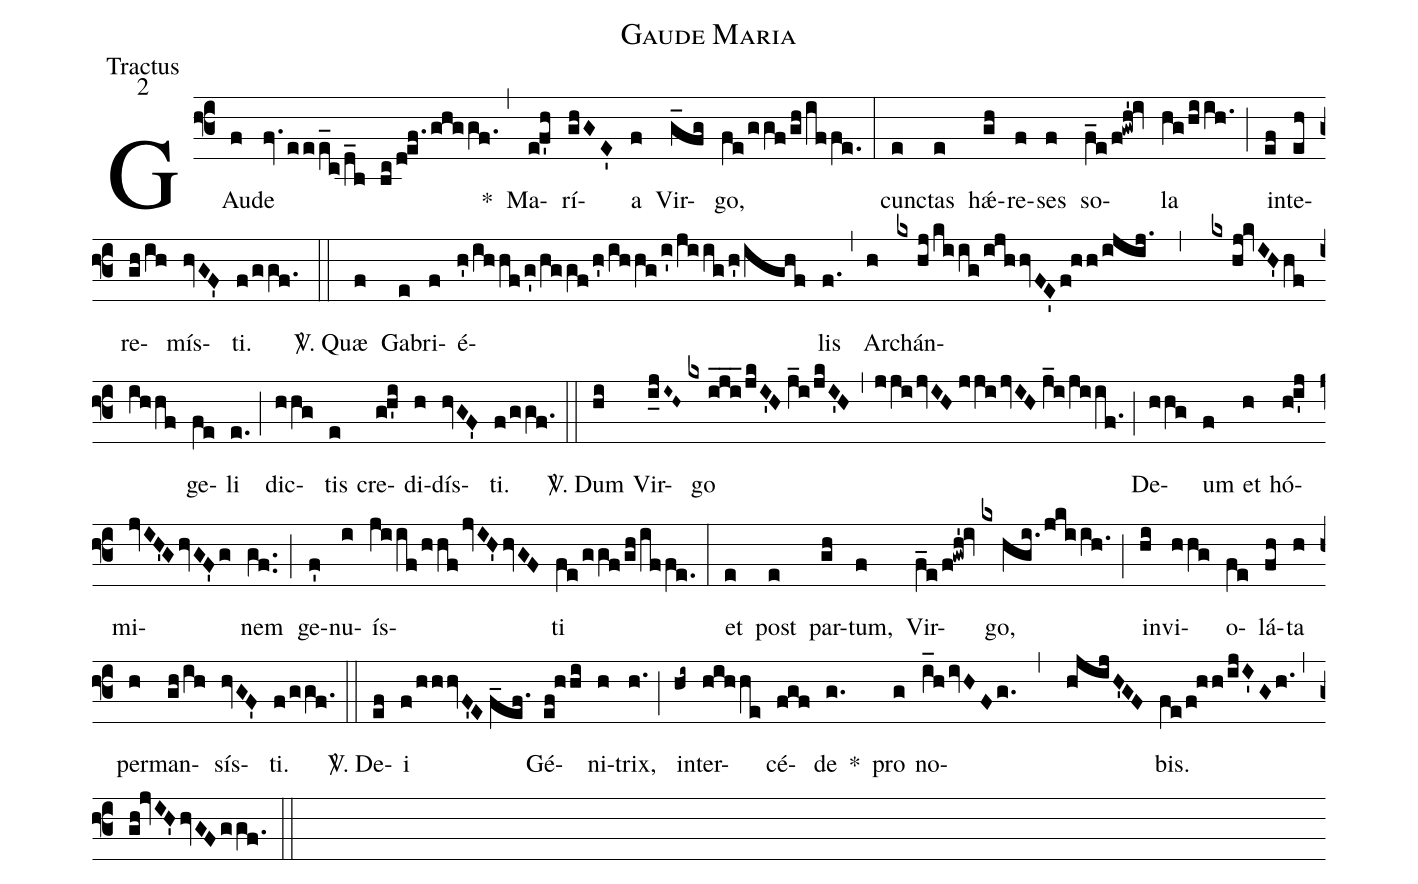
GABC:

name:Gaude Maria;
office-part:Tractus;
mode:2;
%%
(f3) GAu(f)de(fv.eee_c/d_b bc/d!ef./ghggf.) *(,) Ma(e!f'h)rí(ghGE')a(f) Vir(g_fg)go,(fe/ggf/gh/iffe.) (:)
cunc(e)tas(e) hǽ(gh)re(f)ses(f) so(f_e/f!gwh'!iv)la(hg/hiih.) (;) in(ef)te(eh)re(gh/ih)mís(hvGF')ti.(f/ggf.) (::)
<sp>V/</sp>. Quæ(f) Ga(e)bri(f)é(h'/ihhf/g'/hggf/h'/ihhg/i'/jiig/h'/ighf)lis(f.) (,) Ar(h)chán(kx/hj/kiig/ijhhvFE'f!hh/ijij. , kx/hj!kvIH'hf/ihhf)ge(fe)li(e.) (;) dic(hhg)tis(e) cre(g!h'i)di(h)dís(hvGF')ti.(f/ggf.) (::)
<sp>V/</sp>. Dum(hi) Vir(i_jI~H~)go(kx/iji___/jkI'H//j_i/jkI'H) (,) (jji/jvIH//jji/jvIH//j_i/jiif.) (;) De(hhg)um(f) et(h) hó(h!i'j)mi(jvIH'GhvGF'g)nem(gf..) (;) ge(f')nu(i)ís(jiif/hhf/jvIH'hvGF)ti(fe/ggf/gh/iffe.) (:)
et(e) post(e) par(gh)tum,(f) Vir(f_e/f!gwh'!iv)go,(kx/hgi./jkiih.) (;) in(hi)vi(hhg)o(fe)lá(fh)ta(h) per(h)man(gh/ih)sís(hvGF')ti.(f/ggf.) (::)
<sp>V/</sp>. De(ef)i(f/hhhvF'E//f_ef.) Gé(ef!hhi)ni(h)trix,(h.) (;) in(hi~)ter(hihhe)cé(fgf)de(g.) *() pro(g) no(i_hivHFg. , hjijH'GF)bis.(fe/f!hh/ijI'Gh.) (,) (gh!jvIH'hvGFggf.) (::)
